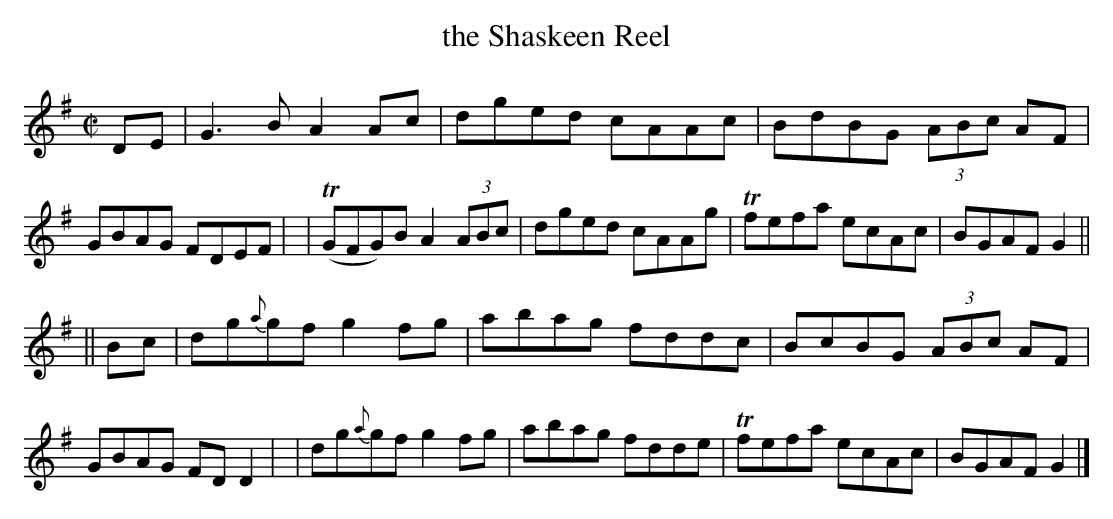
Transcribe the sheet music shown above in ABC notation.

X:1
T: the Shaskeen Reel
M: C|
L: 1/8
K: G
DE \
| G3B A2Ac | dged cAAc | BdBG (3ABc AF | GBAG FDEF |\
| (TGFG)B A2 (3ABc | dged cAAg | Tfefa ecAc | BGAF G2 ||
|| Bc \
| dg{a}gf g2fg | abag fddc | BcBG (3ABc AF | GBAG FDD2 |\
| dg{a}gf g2fg | abag fdde | Tfefa ecAc | BGAF G2 |]
